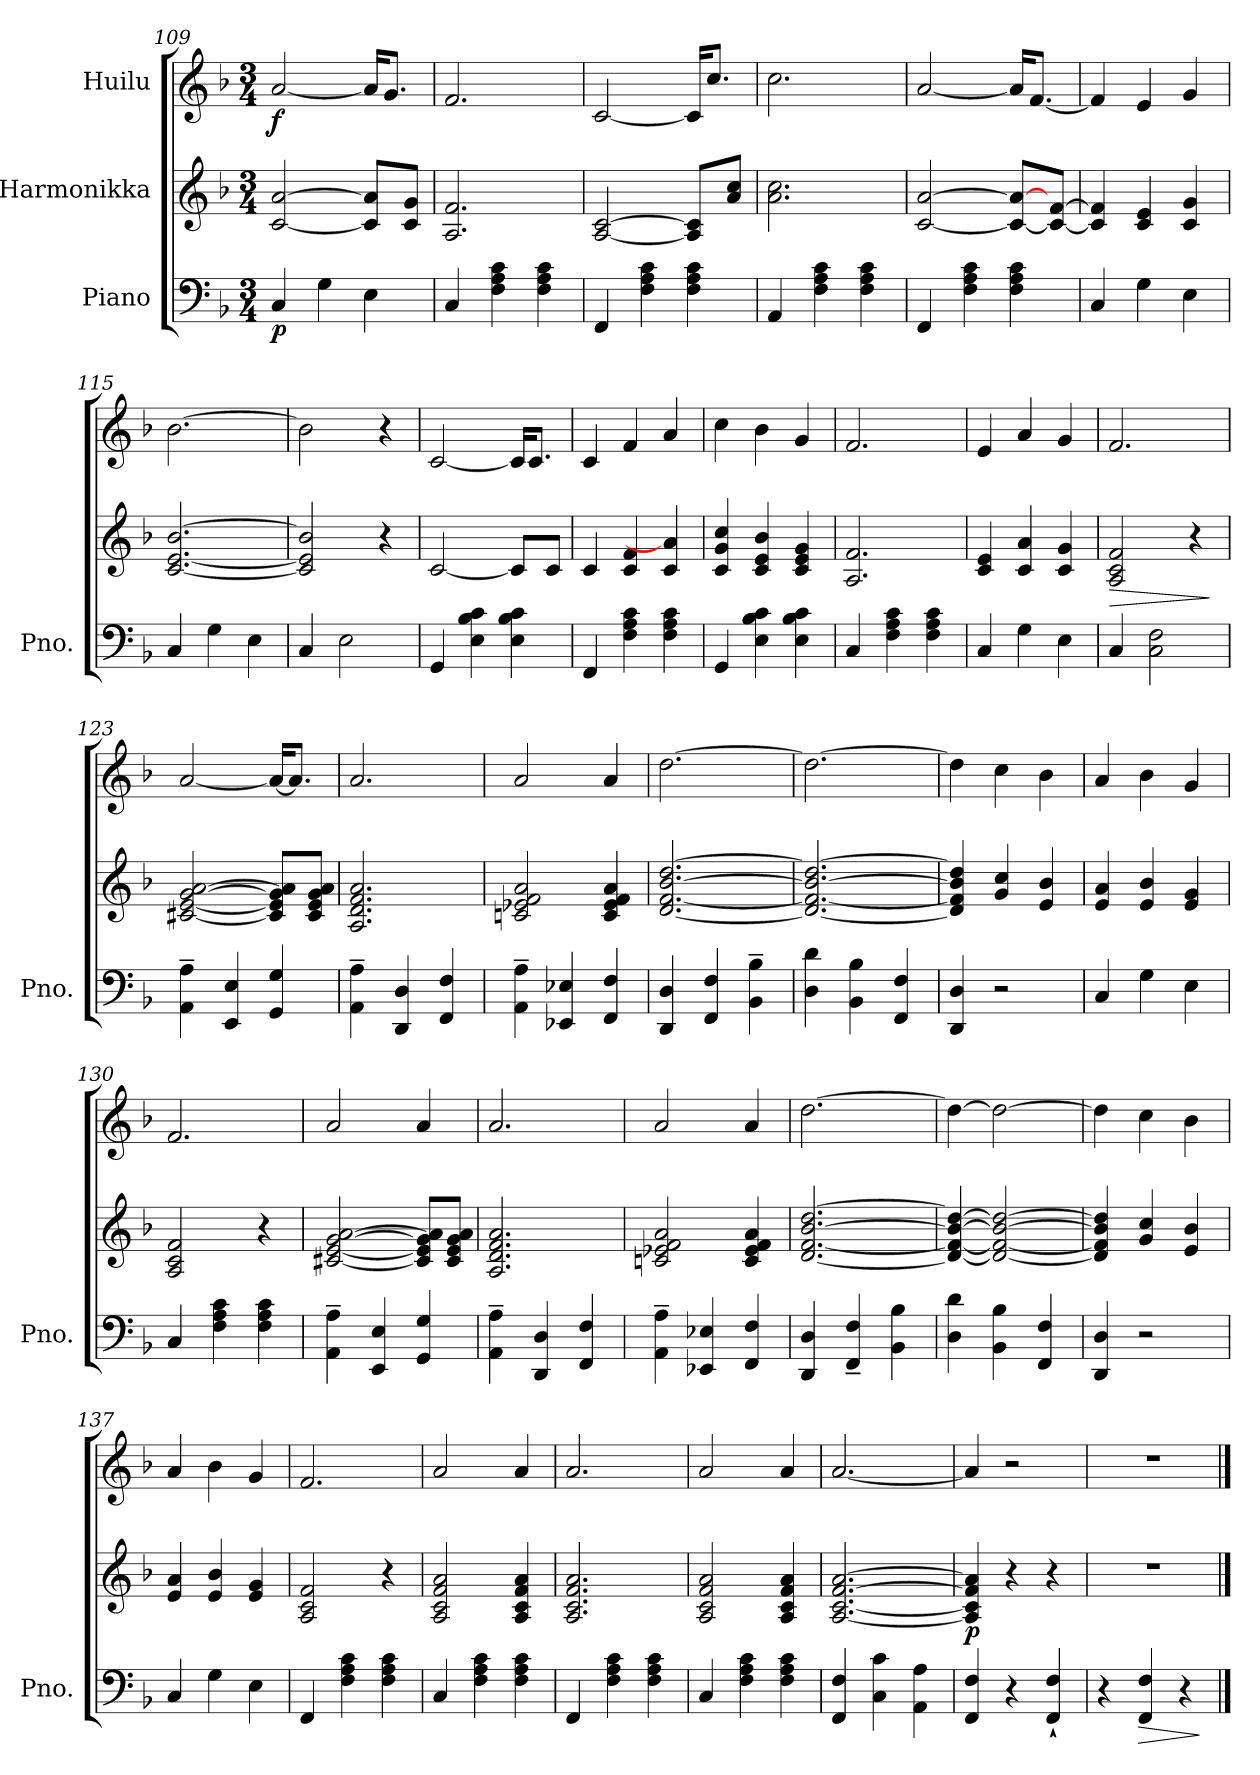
**kern	**dynam	**kern	**dynam	**kern	**dynam
*part3	*part3	*part2	*part2	*part1	*part1
*staff3	*staff3	*staff2	*staff2	*staff1	*staff1
*I"Piano	*	*I"Harmonikka	*	*I"Huilu	*
*I'Pno.	*	*	*	*	*
*clefF4	*	*clefG2	*	*clefG2	*
*k[b-]	*	*k[b-]	*	*k[b-]	*
*M3/4	*	*M3/4	*	*M3/4	*
=109	=109	=109	=109	=109	=109
!	!LO:DY:b	!	!	!	!LO:DY:b
4C/	p	[2c/ [2a/	.	[2a/	f
4G\	.	.	.	.	.
4E\	.	8c/] 8a/]L	.	16a/KL]	.
.	.	.	.	8.g/J	.
.	.	8c/ 8g/J	.	.	.
!!LO:LB:g=z
=110	=110	=110	=110	=110	=110
4C/	.	2.A/ 2.f/	.	2.f/	.
4F\ 4A\ 4c\	.	.	.	.	.
4F\ 4A\ 4c\	.	.	.	.	.
=111	=111	=111	=111	=111	=111
4FF/	.	[2A/ [2c/	.	[2c/	.
4F\ 4A\ 4c\	.	.	.	.	.
4F\ 4A\ 4c\	.	8A/] 8c/]L	.	16c/KL]	.
.	.	.	.	8.cc/J	.
.	.	8a/ 8cc/J	.	.	.
=112	=112	=112	=112	=112	=112
4AA/	.	2.a\ 2.cc\	.	2.cc\	.
4F\ 4A\ 4c\	.	.	.	.	.
4F\ 4A\ 4c\	.	.	.	.	.
=113	=113	=113	=113	=113	=113
4FF/	.	[2c/ [2a/	.	[2a/	.
4F\ 4A\ 4c\	.	.	.	.	.
4F\ 4A\ 4c\	.	8c/_ 8a/_L	.	16a/KL]	.
.	.	.	.	[8.f/J	.
.	.	8c/_ [8f/J	.	.	.
=114	=114	=114	=114	=114	=114
4C/	.	4c/] 4f/]	.	4f/]	.
4G\	.	4c/ 4e/	.	4e/	.
4E\	.	4c/ 4g/	.	4g/	.
=115	=115	=115	=115	=115	=115
4C/	.	[2.c/ [2.e/ [2.b-/	.	[2.b-\	.
4G\	.	.	.	.	.
4E\	.	.	.	.	.
=116	=116	=116	=116	=116	=116
4C/	.	2c/] 2e/] 2b-/]	.	2b-\]	.
2E\	.	.	.	.	.
.	.	4r	.	4r	.
=117	=117	=117	=117	=117	=117
4GG/	.	[2c/	.	[2c/	.
4E\ 4B-\ 4c\	.	.	.	.	.
4E\ 4B-\ 4c\	.	8c/L]	.	16c/KL]	.
.	.	.	.	8.c/J	.
.	.	8c/J	.	.	.
!!LO:LB:g=z
=118	=118	=118	=118	=118	=118
4FF/	.	4c/	.	4c/	.
4F\ 4A\ 4c\	.	4c/ 4f/	.	4f/	.
4F\ 4A\ 4c\	.	4c/ 4a/]	.	4a/	.
=119	=119	=119	=119	=119	=119
4GG/	.	4c/ 4g/ 4cc/	.	4cc\	.
4E\ 4B-\ 4c\	.	4c/ 4e/ 4b-/	.	4b-\	.
4E\ 4B-\ 4c\	.	4c/ 4e/ 4g/	.	4g/	.
=120	=120	=120	=120	=120	=120
4C/	.	2.A/ 2.f/	.	2.f/	.
4F\ 4A\ 4c\	.	.	.	.	.
4F\ 4A\ 4c\	.	.	.	.	.
=121	=121	=121	=121	=121	=121
4C/	.	4c/ 4e/	.	4e/	.
4G\	.	4c/ 4a/	.	4a/	.
4E\	.	4c/ 4g/	.	4g/	.
=122	=122	=122	=122	=122	=122
!	!	!	!LO:HP:b	!	!
4C/	.	2A/ 2c/ 2f/	>	2.f/	.
2C\ 2F\	.	.	.	.	.
.	.	4r	.	.	.
.	.	.	]	.	.
=123	=123	=123	=123	=123	=123
4AA\~ 4A\~	.	[2c#X/ [2e/ [2g/ [2a/	.	[2a/	.
4EE/ 4E/	.	.	.	.	.
4GG/ 4G/	.	8c#/] 8e/] 8g/] 8a/]L	.	16a/KL_	.
.	.	.	.	8.a/J]	.
.	.	8c#/ 8e/ 8g/ 8a/J	.	.	.
=124	=124	=124	=124	=124	=124
4AA\~ 4A\~	.	2.A/ 2.d/ 2.f/ 2.a/	.	2.a/	.
4DD/ 4D/	.	.	.	.	.
4FF/ 4F/	.	.	.	.	.
=125	=125	=125	=125	=125	=125
4AA\~ 4A\~	.	2cn/ 2e-X/ 2f/ 2a/	.	2a/	.
4EE-X/ 4E-X/	.	.	.	.	.
4FF/ 4F/	.	4c/ 4e-/ 4f/ 4a/	.	4a/	.
!!LO:PB:g=z
=126	=126	=126	=126	=126	=126
4DD/ 4D/	.	[2.d/ [2.f/ [2.b-/ [2.dd/	.	[2.dd\	.
4FF/ 4F/	.	.	.	.	.
4BB-\~ 4B-\~	.	.	.	.	.
=127	=127	=127	=127	=127	=127
4D\ 4d\	.	2.d/_ 2.f/_ 2.b-/_ 2.dd/_	.	2.dd\_	.
4BB-\ 4B-\	.	.	.	.	.
4FF/ 4F/	.	.	.	.	.
=128	=128	=128	=128	=128	=128
4DD/ 4D/	.	4d/] 4f/] 4b-/] 4dd/]	.	4dd\]	.
2r	.	4g/ 4cc/	.	4cc\	.
.	.	4e/ 4b-/	.	4b-\	.
=129	=129	=129	=129	=129	=129
4C/	.	4e/ 4a/	.	4a/	.
4G\	.	4e/ 4b-/	.	4b-\	.
4E\	.	4e/ 4g/	.	4g/	.
=130	=130	=130	=130	=130	=130
4C/	.	2A/ 2c/ 2f/	.	2.f/	.
4F\ 4A\ 4c\	.	.	.	.	.
4F\ 4A\ 4c\	.	4r	.	.	.
=131	=131	=131	=131	=131	=131
4AA\~ 4A\~	.	[2c#X/ [2e/ [2g/ [2a/	.	2a/	.
4EE/ 4E/	.	.	.	.	.
4GG/ 4G/	.	8c#/] 8e/] 8g/] 8a/]L	.	4a/	.
.	.	8c#/ 8e/ 8g/ 8a/J	.	.	.
=132	=132	=132	=132	=132	=132
4AA\~ 4A\~	.	2.A/ 2.d/ 2.f/ 2.a/	.	2.a/	.
4DD/ 4D/	.	.	.	.	.
4FF/ 4F/	.	.	.	.	.
=133	=133	=133	=133	=133	=133
4AA\~ 4A\~	.	2cn/ 2e-X/ 2f/ 2a/	.	2a/	.
4EE-X/ 4E-X/	.	.	.	.	.
4FF/ 4F/	.	4c/ 4e-/ 4f/ 4a/	.	4a/	.
=134	=134	=134	=134	=134	=134
4DD/ 4D/	.	[2.d/ [2.f/ [2.b-/ [2.dd/	.	[2.dd\	.
4FF/~ 4F/~	.	.	.	.	.
4BB-\ 4B-\	.	.	.	.	.
!!LO:LB:g=z
=135	=135	=135	=135	=135	=135
4D\ 4d\	.	4d/_ 4f/_ 4b-/_ 4dd/_	.	4dd\_	.
4BB-\ 4B-\	.	2d/_ 2f/_ 2b-/_ 2dd/_	.	2dd\_	.
4FF/ 4F/	.	.	.	.	.
=136	=136	=136	=136	=136	=136
4DD/ 4D/	.	4d/] 4f/] 4b-/] 4dd/]	.	4dd\]	.
2r	.	4g/ 4cc/	.	4cc\	.
.	.	4e/ 4b-/	.	4b-\	.
=137	=137	=137	=137	=137	=137
4C/	.	4e/ 4a/	.	4a/	.
4G\	.	4e/ 4b-/	.	4b-\	.
4E\	.	4e/ 4g/	.	4g/	.
=138	=138	=138	=138	=138	=138
4FF/	.	2A/ 2c/ 2f/	.	2.f/	.
4F\ 4A\ 4c\	.	.	.	.	.
4F\ 4A\ 4c\	.	4r	.	.	.
=139	=139	=139	=139	=139	=139
4C/	.	2A/ 2c/ 2f/ 2a/	.	2a/	.
4F\ 4A\ 4c\	.	.	.	.	.
4F\ 4A\ 4c\	.	4A/ 4c/ 4f/ 4a/	.	4a/	.
=140	=140	=140	=140	=140	=140
4FF/	.	2.A/ 2.c/ 2.f/ 2.a/	.	2.a/	.
4F\ 4A\ 4c\	.	.	.	.	.
4F\ 4A\ 4c\	.	.	.	.	.
=141	=141	=141	=141	=141	=141
4C/	.	2A/ 2c/ 2f/ 2a/	.	2a/	.
4F\ 4A\ 4c\	.	.	.	.	.
4F\ 4A\ 4c\	.	4A/ 4c/ 4f/ 4a/	.	4a/	.
=142	=142	=142	=142	=142	=142
4FF/ 4F/	.	[2.A/ [2.c/ [2.f/ [2.a/	.	[2.a/	.
4C\ 4c\	.	.	.	.	.
4AA\ 4A\	.	.	.	.	.
=143	=143	=143	=143	=143	=143
!	!LO:DY:a	!	!	!	!
4FF/ 4F/	p	4A/] 4c/] 4f/] 4a/]	.	4a/]	.
4r	.	4r	.	2r	.
4FF/` 4F/`	.	4r	.	.	.
!!LO:LB:g=z
=144	=144	=144	=144	=144	=144
4r	.	2.r	.	2.r	.
!	!LO:HP:b	!	!	!	!
4FF/ 4F/	>	.	.	.	.
4r	.	.	.	.	.
.	]	.	.	.	.
==	==	==	==	==	==
*-	*-	*-	*-	*-	*-
